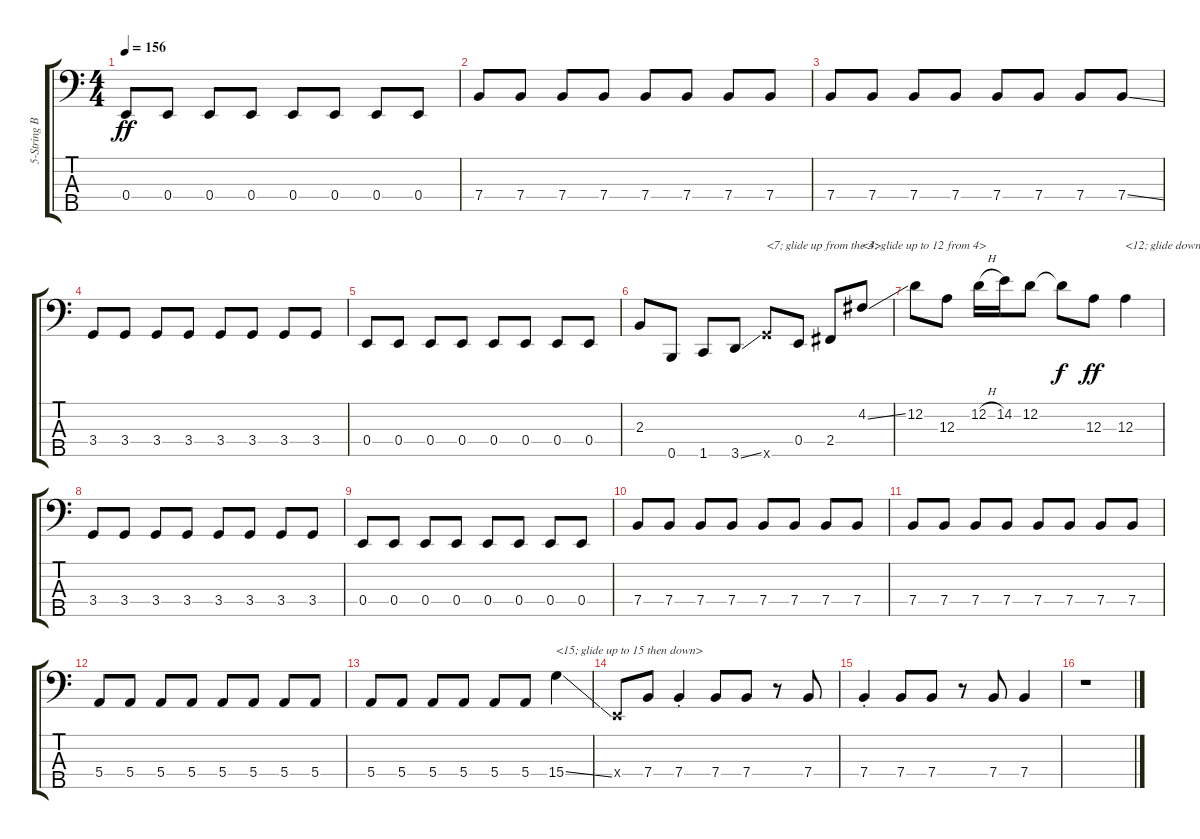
\track ("5-String Bass" "5-String B") {instrument electricbasspick}
\staff {score tabs}
\tuning (G2 D2 A1 E1 B0) {hide}
\ts (4 4)
\tempo 156
\clef f4
\ks c
0.4.8{dy ff} 0.4.8 0.4.8 0.4.8 0.4.8 0.4.8 0.4.8 0.4.8 |
7.4.8 7.4.8 7.4.8 7.4.8 7.4.8 7.4.8 7.4.8 7.4.8 |
7.4.8 7.4.8 7.4.8 7.4.8 7.4.8 7.4.8 7.4.8 7.4{ss}.8 |
3.4.8 3.4.8 3.4.8 3.4.8 3.4.8 3.4.8 3.4.8 3.4.8 |
0.4.8 0.4.8 0.4.8 0.4.8 0.4.8 0.4.8 0.4.8 0.4.8 |
2.3.8 0.5.8 1.5.8 3.5{ss}.8 8.5{x}.8{txt "<7; glide up from the 3>"} 0.4.8 2.4.8 4.2{ss}.8{txt "<4; glide up to 12 from 4>"} |
12.2.8 12.3.8 12.2{h}.16 14.2.16 12.2.8 12.2{t}.8{dy f} 12.3.8{dy ff} 12.3.4{txt "<12; glide down>"} |
3.4.8 3.4.8 3.4.8 3.4.8 3.4.8 3.4.8 3.4.8 3.4.8 |
0.4.8 0.4.8 0.4.8 0.4.8 0.4.8 0.4.8 0.4.8 0.4.8 |
7.4.8 7.4.8 7.4.8 7.4.8 7.4.8 7.4.8 7.4.8 7.4.8 |
7.4.8 7.4.8 7.4.8 7.4.8 7.4.8 7.4.8 7.4.8 7.4.8 |
5.4.8 5.4.8 5.4.8 5.4.8 5.4.8 5.4.8 5.4.8 5.4.8 |
5.4.8 5.4.8 5.4.8 5.4.8 5.4.8 5.4.8 15.4{ss}.4{txt "<15; glide up to 15 then down>"} |
0.4{x}.8 7.4.8 7.4{st}.4 7.4.8 7.4.8 r.8 7.4.8 |
7.4{st}.4 7.4.8 7.4.8 r.8 7.4.8 7.4.4 |
r.1
